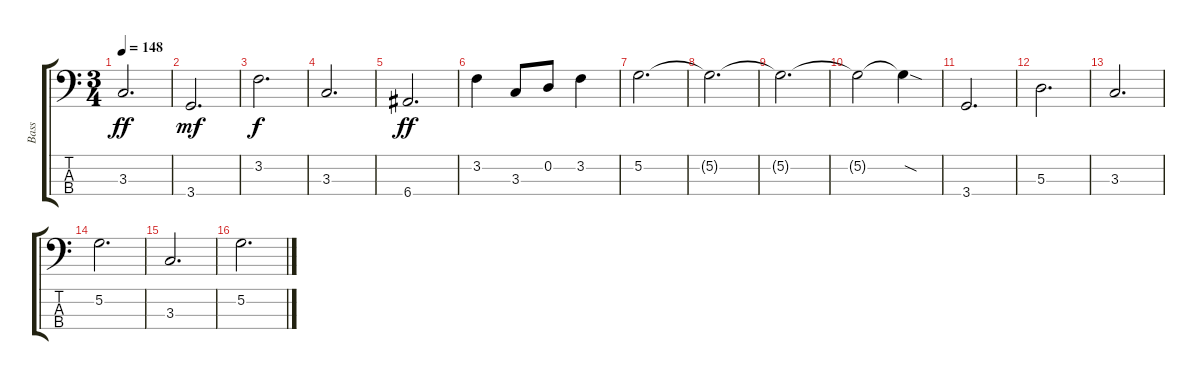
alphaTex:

\track ("Bass" "Bass") {instrument electricbassfinger}
\staff {score tabs}
\tuning (G2 D2 A1 E1) {hide}
\ts (3 4)
\tempo 148
\clef f4
\ks c
3.3.2{d dy ff} |
3.4.2{d dy mf} |
3.2.2{d dy f} |
3.3.2{d} |
6.4.2{d dy ff} |
3.2.4 3.3.8 0.2.8 3.2.4 |
5.2.2{d} |
5.2{t}.2{d} |
5.2{t}.2{d} |
5.2{t}.2 5.2{sod t}.4 |
3.4.2{d} |
5.3.2{d} |
3.3.2{d} |
5.2.2{d} |
3.3.2{d} |
5.2.2{d}
